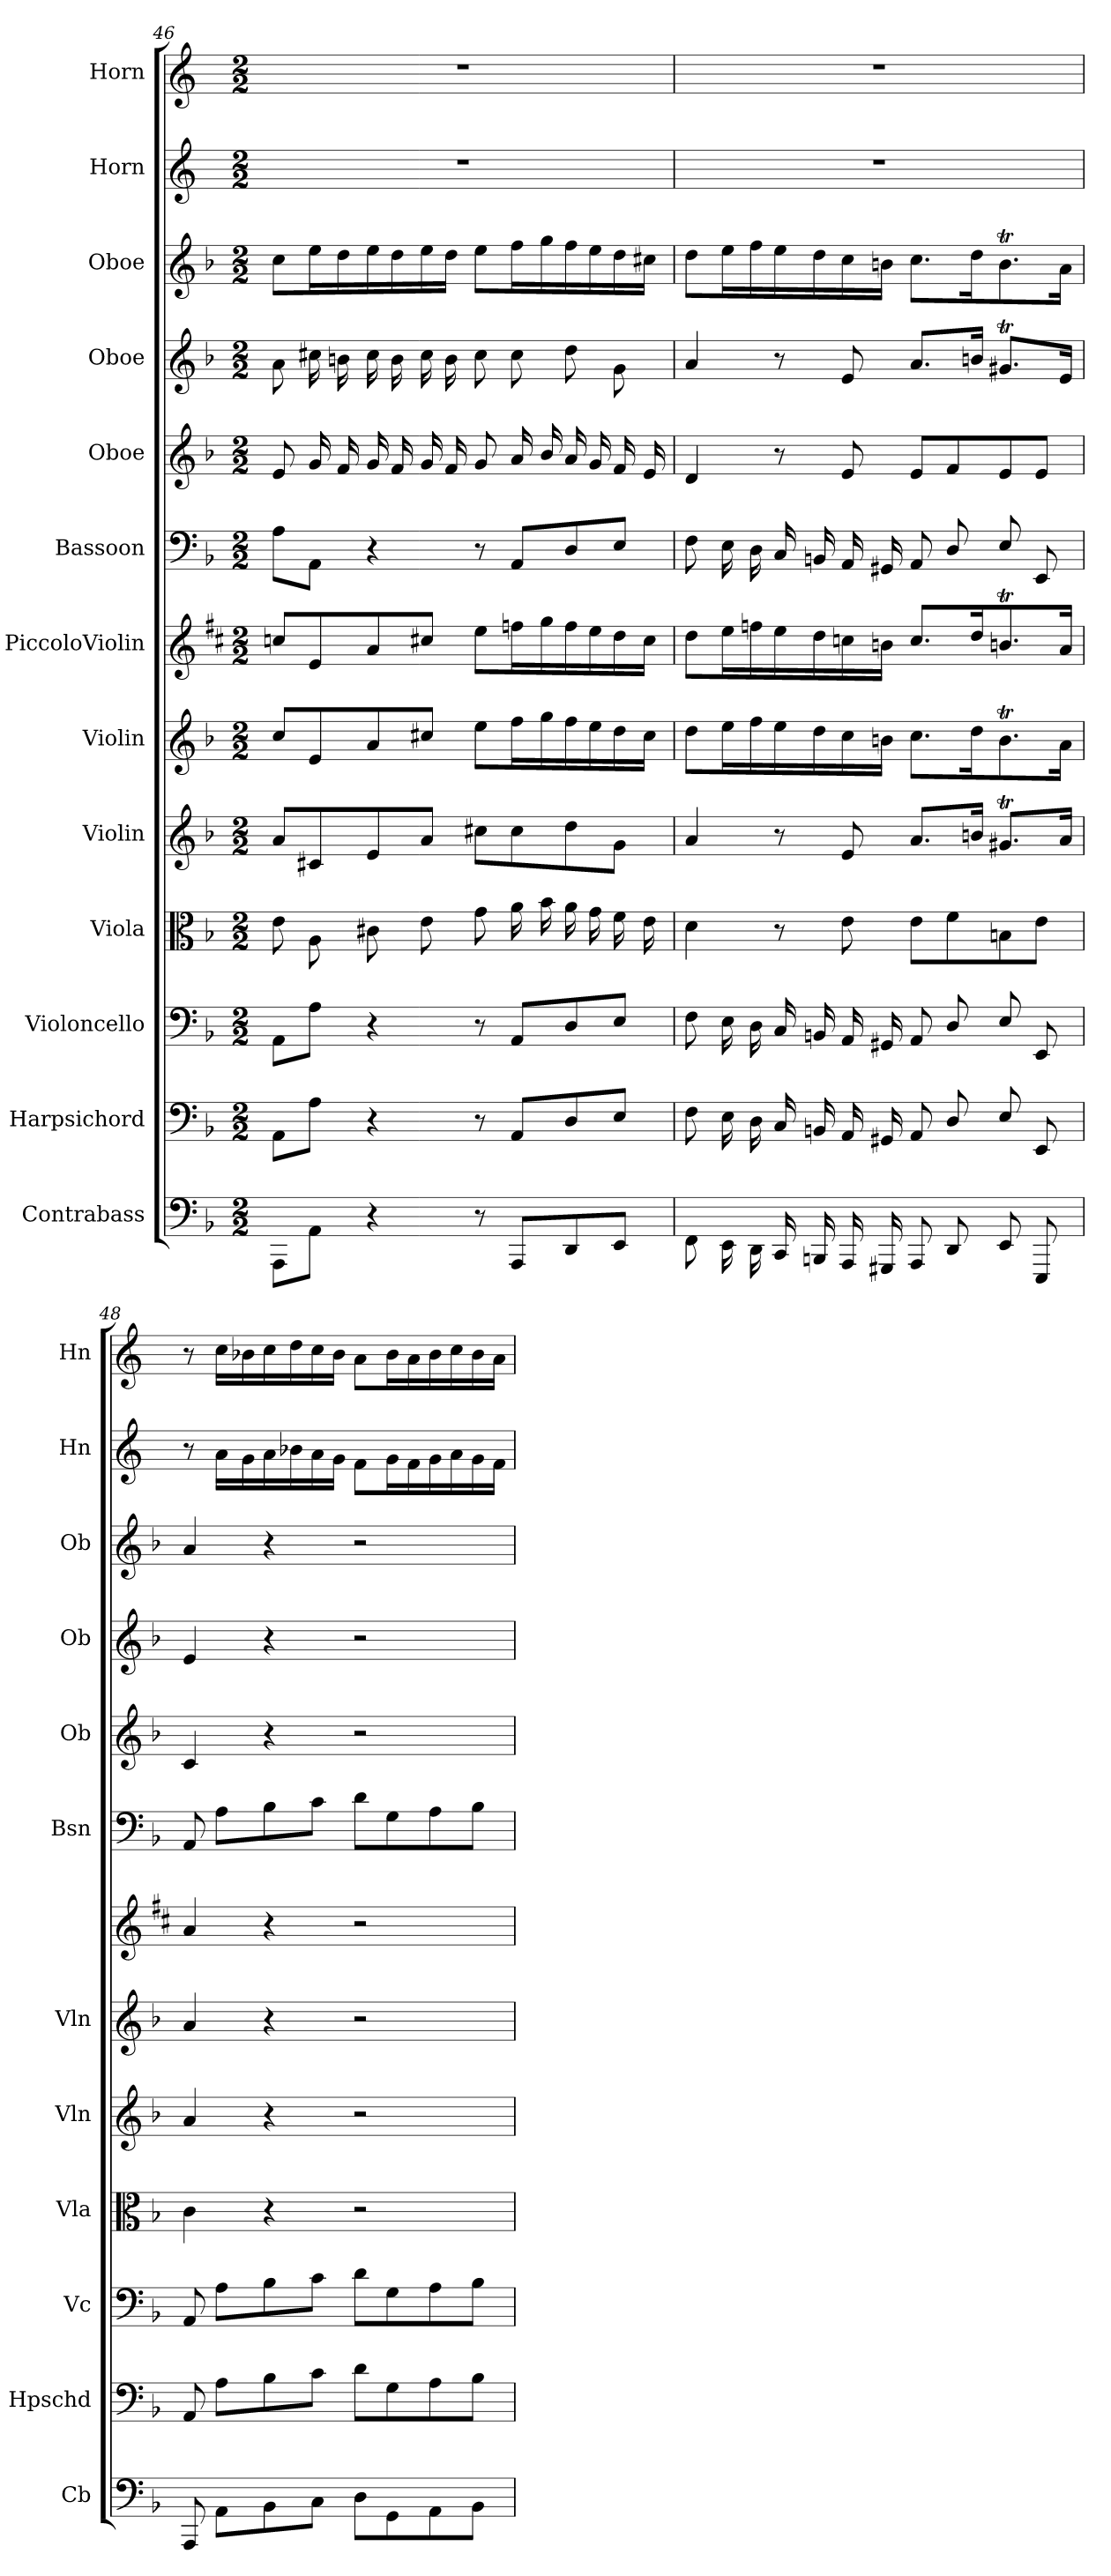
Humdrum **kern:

**kern	**kern	**kern	**kern	**kern	**kern	**kern	**kern	**kern	**kern	**kern	**kern	**kern
*part13	*part12	*part11	*part10	*part9	*part8	*part7	*part6	*part5	*part4	*part3	*part2	*part1
*staff13	*staff12	*staff11	*staff10	*staff9	*staff8	*staff7	*staff6	*staff5	*staff4	*staff3	*staff2	*staff1
*I"Contrabass	*I"Harpsichord	*I"Violoncello	*I"Viola	*I"Violin	*I"Violin	*I"PiccoloViolin	*I"Bassoon	*I"Oboe	*I"Oboe	*I"Oboe	*I"Horn	*I"Horn
*I'Cb	*I'Hpschd	*I'Vc	*I'Vla	*I'Vln	*I'Vln	*	*I'Bsn	*I'Ob	*I'Ob	*I'Ob	*I'Hn	*I'Hn
*clefF4	*clefF4	*clefF4	*clefC3	*clefG2	*clefG2	*clefG2	*clefF4	*clefG2	*clefG2	*clefG2	*clefG2	*clefG2
*k[b-]	*k[b-]	*k[b-]	*k[b-]	*k[b-]	*k[b-]	*k[f#c#]	*k[b-]	*k[b-]	*k[b-]	*k[b-]	*k[]	*k[]
*M2/2	*M2/2	*M2/2	*M2/2	*M2/2	*M2/2	*M2/2	*M2/2	*M2/2	*M2/2	*M2/2	*M2/2	*M2/2
=46	=46	=46	=46	=46	=46	=46	=46	=46	=46	=46	=46	=46
8AAA\L	8AA\L	8AA\L	8e\	8a/L	8cc/L	8ccn/L	8A\L	8e/	8a\	8cc\L	1r	1r
8AA\J	8A\J	8A\J	8A\	8c#X/	8e/	8e/	8AA\J	16g/	16cc#X\	16ee\L	.	.
.	.	.	.	.	.	.	.	16f/	16bn\	16dd\	.	.
4r	4r	4r	8c#X\	8e/	8a/	8a/	4r	16g/	16cc#\	16ee\	.	.
.	.	.	.	.	.	.	.	16f/	16b\	16dd\	.	.
.	.	.	8e\	8a/J	8cc#X/J	8cc#X/J	.	16g/	16cc#\	16ee\	.	.
.	.	.	.	.	.	.	.	16f/	16b\	16dd\JJ	.	.
8r	8r	8r	8g\	8cc#X\L	8ee\L	8ee\L	8r	8g/	8cc#\	8ee\L	.	.
8AAA/L	8AA/L	8AA/L	16a\	8cc#\	16ff\L	16ffn\L	8AA/L	16a/	8cc#\	16ff\L	.	.
.	.	.	16b-\	.	16gg\	16gg\	.	16b-/	.	16gg\	.	.
8DD/	8D/	8D/	16a\	8dd\	16ff\	16ff\	8D/	16a/	8dd\	16ff\	.	.
.	.	.	16g\	.	16ee\	16ee\	.	16g/	.	16ee\	.	.
8EE/J	8E/J	8E/J	16f\	8g\J	16dd\	16dd\	8E/J	16f/	8g\	16dd\	.	.
.	.	.	16e\	.	16cc#\JJ	16cc#\JJ	.	16e/	.	16cc#X\JJ	.	.
=47	=47	=47	=47	=47	=47	=47	=47	=47	=47	=47	=47	=47
8FF\	8F\	8F\	4d\	4a/	8dd\L	8dd\L	8F\	4d/	4a/	8dd\L	1r	1r
16EE\	16E\	16E\	.	.	16ee\L	16ee\L	16E\	.	.	16ee\L	.	.
16DD\	16D\	16D\	.	.	16ff\	16ffn\	16D\	.	.	16ff\	.	.
16CC/	16C/	16C/	8r	8r	16ee\	16ee\	16C/	8r	8r	16ee\	.	.
16BBBn/	16BBn/	16BBn/	.	.	16dd\	16dd\	16BBn/	.	.	16dd\	.	.
16AAA/	16AA/	16AA/	8e\	8e/	16cc\	16ccn\	16AA/	8e/	8e/	16cc\	.	.
16GGG#X/	16GG#X/	16GG#X/	.	.	16bn\JJ	16bn\JJ	16GG#X/	.	.	16bn\JJ	.	.
8AAA/	8AA/	8AA/	8e\L	8.a/L	8.cc\L	8.cc/L	8AA/	8e/L	8.a/L	8.cc\L	.	.
8DD/	8D/	8D/	8f\	.	.	.	8D/	8f/	.	.	.	.
.	.	.	.	16bn/Jk	16dd\K	16dd/K	.	.	16bn/Jk	16dd\K	.	.
8EE/	8E/	8E/	8Bn\	8.g#Xt/L	8.bt\	8.bnt/	8E/	8e/	8.g#Xt/L	8.bt\	.	.
8EEE/	8EE/	8EE/	8e\J	.	.	.	8EE/	8e/J	.	.	.	.
.	.	.	.	16a/Jk	16a\Jk	16a/Jk	.	.	16e/Jk	16a\Jk	.	.
=48	=48	=48	=48	=48	=48	=48	=48	=48	=48	=48	=48	=48
8AAA/	8AA/	8AA/	4c\	4a/	4a/	4a/	8AA/	4c/	4e/	4a/	8r	8r
8AA\L	8A\L	8A\L	.	.	.	.	8A\L	.	.	.	16a\LL	16cc\LL
.	.	.	.	.	.	.	.	.	.	.	16g\	16b-X\
8BB-\	8B-\	8B-\	4r	4r	4r	4r	8B-\	4r	4r	4r	16a\	16cc\
.	.	.	.	.	.	.	.	.	.	.	16b-X\	16dd\
8C\J	8c\J	8c\J	.	.	.	.	8c\J	.	.	.	16a\	16cc\
.	.	.	.	.	.	.	.	.	.	.	16g\JJ	16b-\JJ
8D\L	8d\L	8d\L	2r	2r	2r	2r	8d\L	2r	2r	2r	8f\L	8a\L
8GG\	8G\	8G\	.	.	.	.	8G\	.	.	.	16g\L	16b-\L
.	.	.	.	.	.	.	.	.	.	.	16f\	16a\
8AA\	8A\	8A\	.	.	.	.	8A\	.	.	.	16g\	16b-\
.	.	.	.	.	.	.	.	.	.	.	16a\	16cc\
8BB-\J	8B-\J	8B-\J	.	.	.	.	8B-\J	.	.	.	16g\	16b-\
.	.	.	.	.	.	.	.	.	.	.	16f\JJ	16a\JJ
=	=	=	=	=	=	=	=	=	=	=	=	=
*-	*-	*-	*-	*-	*-	*-	*-	*-	*-	*-	*-	*-
